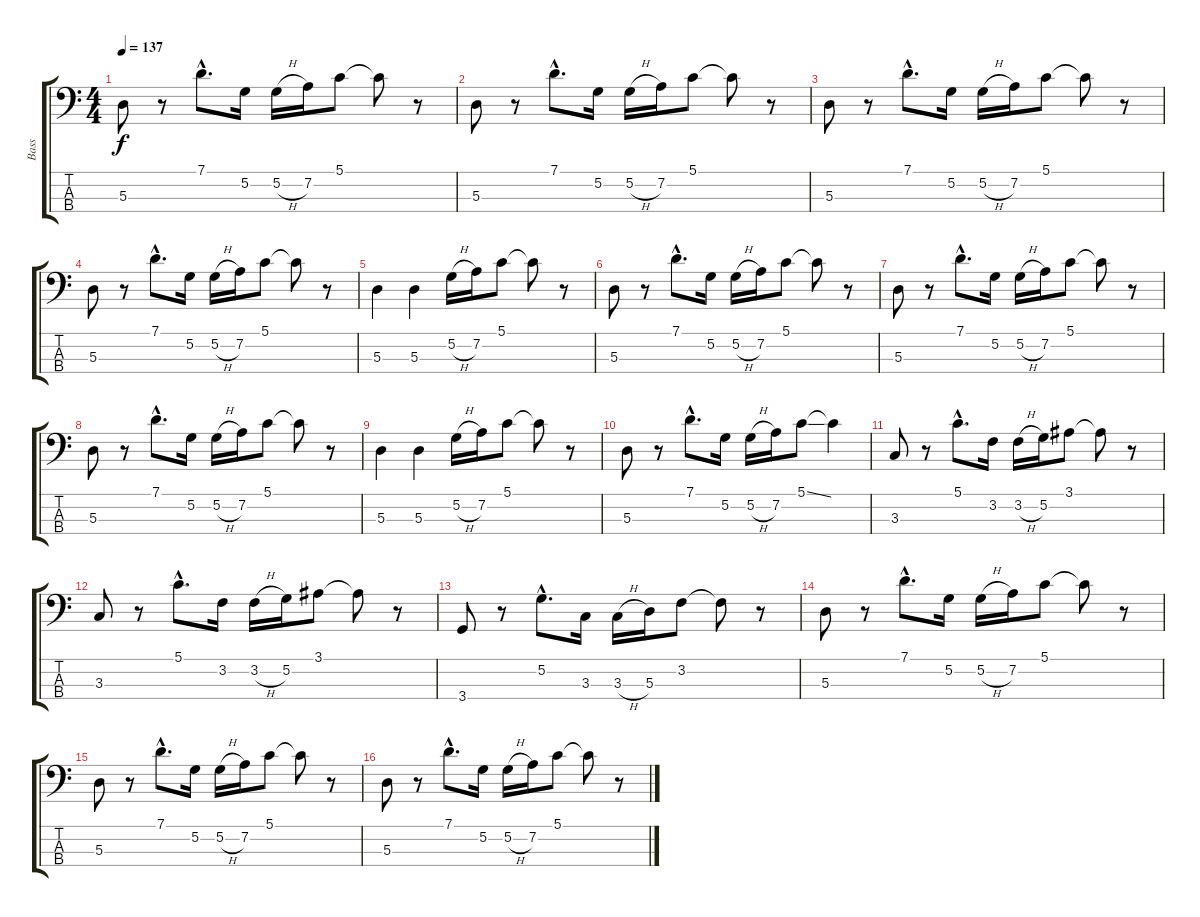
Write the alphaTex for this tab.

\track ("Bass" "Bass") {instrument electricbassfinger}
\staff {score tabs}
\tuning (G2 D2 A1 E1) {hide}
\ts (4 4)
\tempo 137
\clef f4
\ks c
5.3.8{dy f} r.8 7.1{hac}.8{d} 5.2.16 5.2{h}.16 7.2.16 5.1.8 5.1{t}.8 r.8 |
5.3.8 r.8 7.1{hac}.8{d} 5.2.16 5.2{h}.16 7.2.16 5.1.8 5.1{t}.8 r.8 |
5.3.8 r.8 7.1{hac}.8{d} 5.2.16 5.2{h}.16 7.2.16 5.1.8 5.1{t}.8 r.8 |
5.3.8 r.8 7.1{hac}.8{d} 5.2.16 5.2{h}.16 7.2.16 5.1.8 5.1{t}.8 r.8 |
5.3.4 5.3.4 5.2{h}.16 7.2.16 5.1.8 5.1{t}.8 r.8 |
5.3.8 r.8 7.1{hac}.8{d} 5.2.16 5.2{h}.16 7.2.16 5.1.8 5.1{t}.8 r.8 |
5.3.8 r.8 7.1{hac}.8{d} 5.2.16 5.2{h}.16 7.2.16 5.1.8 5.1{t}.8 r.8 |
5.3.8 r.8 7.1{hac}.8{d} 5.2.16 5.2{h}.16 7.2.16 5.1.8 5.1{t}.8 r.8 |
5.3.4 5.3.4 5.2{h}.16 7.2.16 5.1.8 5.1{t}.8 r.8 |
5.3.8 r.8 7.1{hac}.8{d} 5.2.16 5.2{h}.16 7.2.16 5.1{ss}.8 5.1{t}.4 |
3.3.8 r.8 5.1{hac}.8{d} 3.2.16 3.2{h}.16 5.2.16 3.1.8 3.1{t}.8 r.8 |
3.3.8 r.8 5.1{hac}.8{d} 3.2.16 3.2{h}.16 5.2.16 3.1.8 3.1{t}.8 r.8 |
3.4.8 r.8 5.2{hac}.8{d} 3.3.16 3.3{h}.16 5.3.16 3.2.8 3.2{t}.8 r.8 |
5.3.8 r.8 7.1{hac}.8{d} 5.2.16 5.2{h}.16 7.2.16 5.1.8 5.1{t}.8 r.8 |
5.3.8 r.8 7.1{hac}.8{d} 5.2.16 5.2{h}.16 7.2.16 5.1.8 5.1{t}.8 r.8 |
5.3.8 r.8 7.1{hac}.8{d} 5.2.16 5.2{h}.16 7.2.16 5.1.8 5.1{t}.8 r.8
